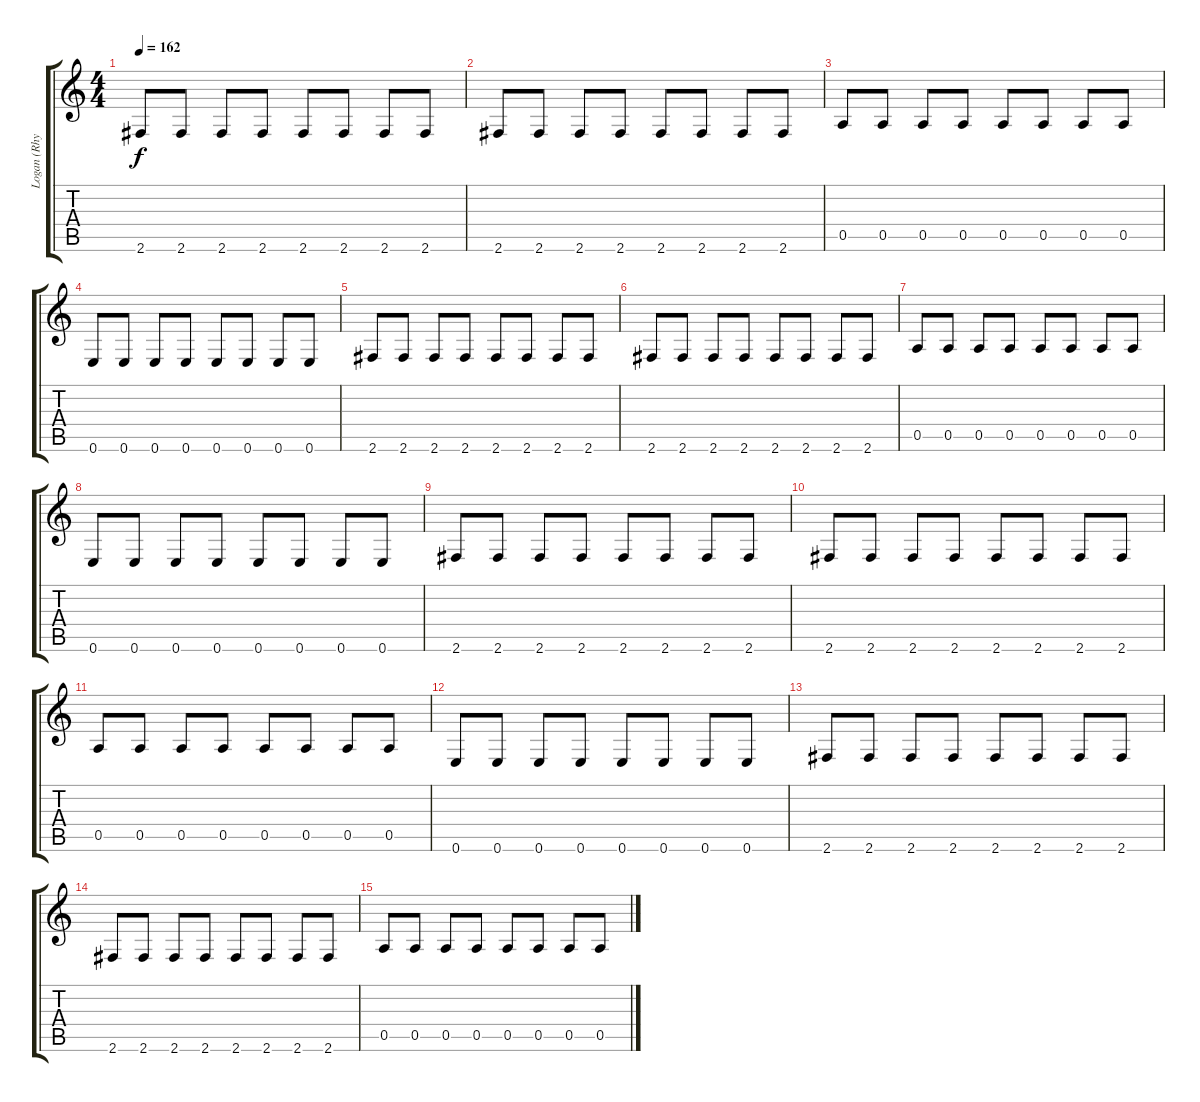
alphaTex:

\track ("Logan (Rhythm)" "Logan (Rhy") {instrument distortionguitar}
\staff {score tabs}
\tuning (E4 B3 G3 D3 A2 E2) {hide}
\ts (4 4)
\tempo 162
\clef g2
\ks c
2.6.8{dy f} 2.6.8 2.6.8 2.6.8 2.6.8 2.6.8 2.6.8 2.6.8 |
2.6.8 2.6.8 2.6.8 2.6.8 2.6.8 2.6.8 2.6.8 2.6.8 |
0.5.8 0.5.8 0.5.8 0.5.8 0.5.8 0.5.8 0.5.8 0.5.8 |
0.6.8 0.6.8 0.6.8 0.6.8 0.6.8 0.6.8 0.6.8 0.6.8 |
2.6.8 2.6.8 2.6.8 2.6.8 2.6.8 2.6.8 2.6.8 2.6.8 |
2.6.8 2.6.8 2.6.8 2.6.8 2.6.8 2.6.8 2.6.8 2.6.8 |
0.5.8 0.5.8 0.5.8 0.5.8 0.5.8 0.5.8 0.5.8 0.5.8 |
0.6.8 0.6.8 0.6.8 0.6.8 0.6.8 0.6.8 0.6.8 0.6.8 |
2.6.8 2.6.8 2.6.8 2.6.8 2.6.8 2.6.8 2.6.8 2.6.8 |
2.6.8 2.6.8 2.6.8 2.6.8 2.6.8 2.6.8 2.6.8 2.6.8 |
0.5.8 0.5.8 0.5.8 0.5.8 0.5.8 0.5.8 0.5.8 0.5.8 |
0.6.8 0.6.8 0.6.8 0.6.8 0.6.8 0.6.8 0.6.8 0.6.8 |
2.6.8 2.6.8 2.6.8 2.6.8 2.6.8 2.6.8 2.6.8 2.6.8 |
2.6.8 2.6.8 2.6.8 2.6.8 2.6.8 2.6.8 2.6.8 2.6.8 |
0.5.8 0.5.8 0.5.8 0.5.8 0.5.8 0.5.8 0.5.8 0.5.8
